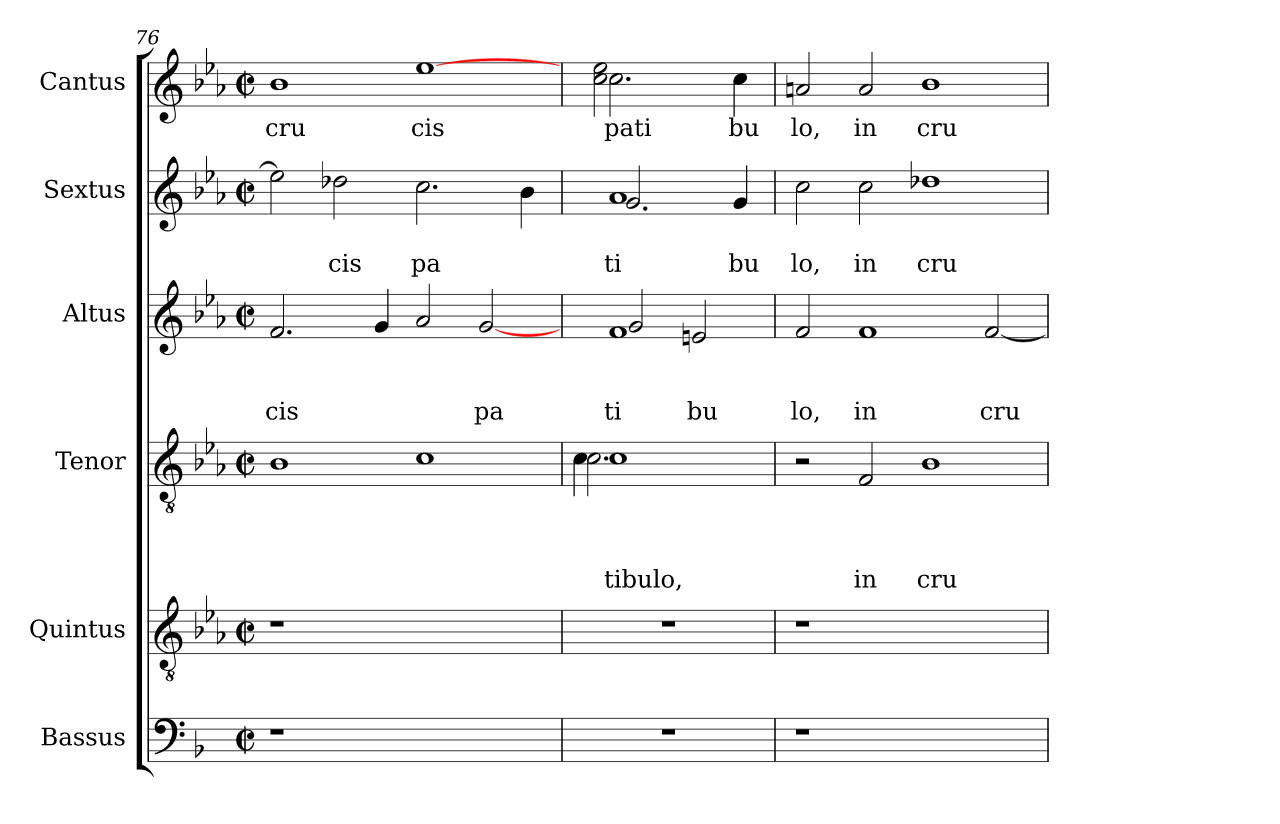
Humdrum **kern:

**kern	**kern	**kern	**text	**text	**text	**text	**kern	**text	**text	**text	**kern	**text	**text	**kern	**text
*part6	*part5	*part4	*part4	*part4	*part4	*part4	*part3	*part3	*part3	*part3	*part2	*part2	*part2	*part1	*part1
*staff6	*staff5	*staff4	*staff4	*staff4	*staff4	*staff4	*staff3	*staff3	*staff3	*staff3	*staff2	*staff2	*staff2	*staff1	*staff1
*I"Bassus	*I"Quintus	*I"Tenor	*	*	*	*	*I"Altus	*	*	*	*I"Sextus	*	*	*I"Cantus	*
*I'Bassus	*I'Quintus	*I'Tenor	*	*	*	*	*I'Altus	*	*	*	*I'Sextus	*	*	*I'Cantus	*
*clefF4	*clefGv2	*clefGv2	*	*	*	*	*clefG2	*	*	*	*clefG2	*	*	*clefG2	*
*k[b-]	*k[b-e-a-]	*k[b-e-a-]	*	*	*	*	*k[b-e-a-]	*	*	*	*k[b-e-a-]	*	*	*k[b-e-a-]	*
*F:	*E-:	*E-:	*	*	*	*	*E-:	*	*	*	*E-:	*	*	*E-:	*
*M2/2	*M2/2	*M2/2	*	*	*	*	*M2/2	*	*	*	*M2/2	*	*	*M2/2	*
*met(c|)	*met(c|)	*met(c|)	*	*	*	*	*met(c|)	*	*	*	*met(c|)	*	*	*met(c|)	*
=76	=76	=76	=76	=76	=76	=76	=76	=76	=76	=76	=76	=76	=76	=76	=76
!	!	!	!	!	!	!	!	!	!	!LO:LY:b	!	!	!	!	!LO:LY:b
1r	1r	1B-	.	.	.	.	2.f/	.	.	cis	2ee-\]	.	.	1b-	cru
!	!	!	!	!	!	!	!	!	!	!	!	!	!LO:LY:b	!	!
.	.	.	.	.	.	.	.	.	.	.	2dd-X\	.	cis	.	.
.	.	.	.	.	.	.	4g/	.	.	.	.	.	.	.	.
!	!	!	!	!	!	!	!	!	!	!	!	!	!LO:LY:b	!	!LO:LY:b
1ryy	1ryy	1c	.	.	.	.	2a-/	.	.	.	2.cc\	.	pa	[>1ee-	cis
!	!	!	!	!	!	!	!	!	!	!LO:LY:b	!	!	!	!	!
.	.	.	.	.	.	.	[<2g/	.	.	pa	.	.	.	.	.
.	.	.	.	.	.	.	.	.	.	.	4b-\	.	.	.	.
=77	=77	=77	=77	=77	=77	=77	=77	=77	=77	=77	=77	=77	=77	=77	=77
*	*	*^	*	*	*	*	*	*	*	*	*	*	*	*	*
*	*	*	*^	*	*	*	*	*	*	*	*	*	*	*	*	*
!	!	!	!	!	!	!	!	!LO:LY:b	!	!	!	!LO:LY:b	!	!	!LO:LY:b	!	!LO:LY:b
*	*	*	*	*	*	*	*	*	*^	*	*	*	*^	*	*	*^	*
1r	1r	1c	2.c\	4c\	.	.	.	tibulo,	1f	2g/	.	.	ti	1a-	2.g/	.	ti	2.cc\	2cc\ 2ee-\	pati
.	.	.	.	2.ryy	.	.	.	.	.	.	.	.	.	.	.	.	.	.	.	.
!	!	!	!	!	!	!	!	!	!	!	!	!	!LO:LY:b	!	!	!	!	!	!	!
.	.	.	.	.	.	.	.	.	.	2en/	.	.	bu	.	.	.	.	.	2ryy	.
!	!	!	!	!	!	!	!	!	!	!	!	!	!	!	!	!	!LO:LY:b	!	!	!LO:LY:b
.	.	.	4ryy	.	.	.	.	.	.	.	.	.	.	.	4g/	.	bu	4cc\	.	bu
*	*	*	*v	*v	*	*	*	*	*	*	*	*	*	*	*	*	*	*v	*v	*
*	*	*	*	*	*	*	*	*v	*v	*	*	*	*	*	*	*	*	*
=78	=78	=78	=78	=78	=78	=78	=78	=78	=78	=78	=78	=78	=78	=78	=78	=78	=78
!	!	!	!	!	!	!	!	!	!	!	!LO:LY:b	!	!	!	!LO:LY:b	!	!LO:LY:b
*	*	*v	*v	*	*	*	*	*	*	*	*	*v	*v	*	*	*	*
1r	1r	2r	.	.	.	.	2f/	.	.	lo,	2cc\	.	lo,	2an/	lo,
!	!	!	!	!	!	!LO:LY:b	!	!	!	!LO:LY:b	!	!	!LO:LY:b	!	!LO:LY:b
.	.	2F/	.	.	.	in	1f	.	.	in	2cc\	.	in	2a/	in
!	!	!	!	!	!	!LO:LY:b	!	!	!	!	!	!	!LO:LY:b	!	!LO:LY:b
1ryy	1ryy	1B-	.	.	.	cru	.	.	.	.	1dd-X	.	cru	1b-	cru
!	!	!	!	!	!	!	!	!	!	!LO:LY:b	!	!	!	!	!
.	.	.	.	.	.	.	[<2f/	.	.	cru	.	.	.	.	.
=	=	=	=	=	=	=	=	=	=	=	=	=	=	=	=
*-	*-	*-	*-	*-	*-	*-	*-	*-	*-	*-	*-	*-	*-	*-	*-
